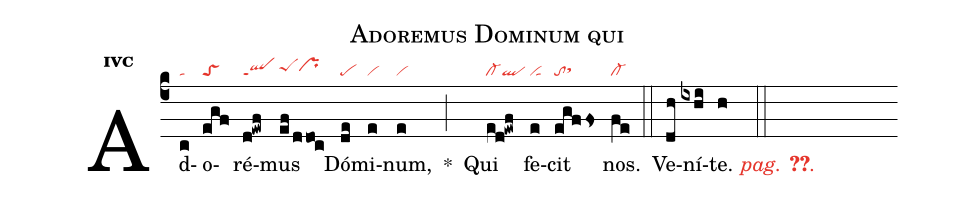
name:Adoremus Dominum qui;
office-part:in;
mode:4c;
nabc-lines:1;
%%
initial-style: 1;
name: Adoremus Dominum qui;
mode:4;
office-part: Antiphona;
annotation: Ant.;
annotation:iv c;
nabc-lines:1;
%%
(c4) Ad(c|ta)o(egf|toS)ré(d!ewf|qlppt1)mus(ef/ddoc|peShhprhh) Dó(de|pe)mi(e|vi)num,(e|vi) <sp>*</sp>(;) Qui(ed!ewf|cl-ql) fe(e|vi``ta)cit(egffs|tosthh) nos.(fe|cl-) (::)
<nlba>Ve(dh)ní(ixhi)t{e}. <c><i>pag. <v>\pageref{M-ORIP4c}</v>.</i></c></nlba>(h ::)
